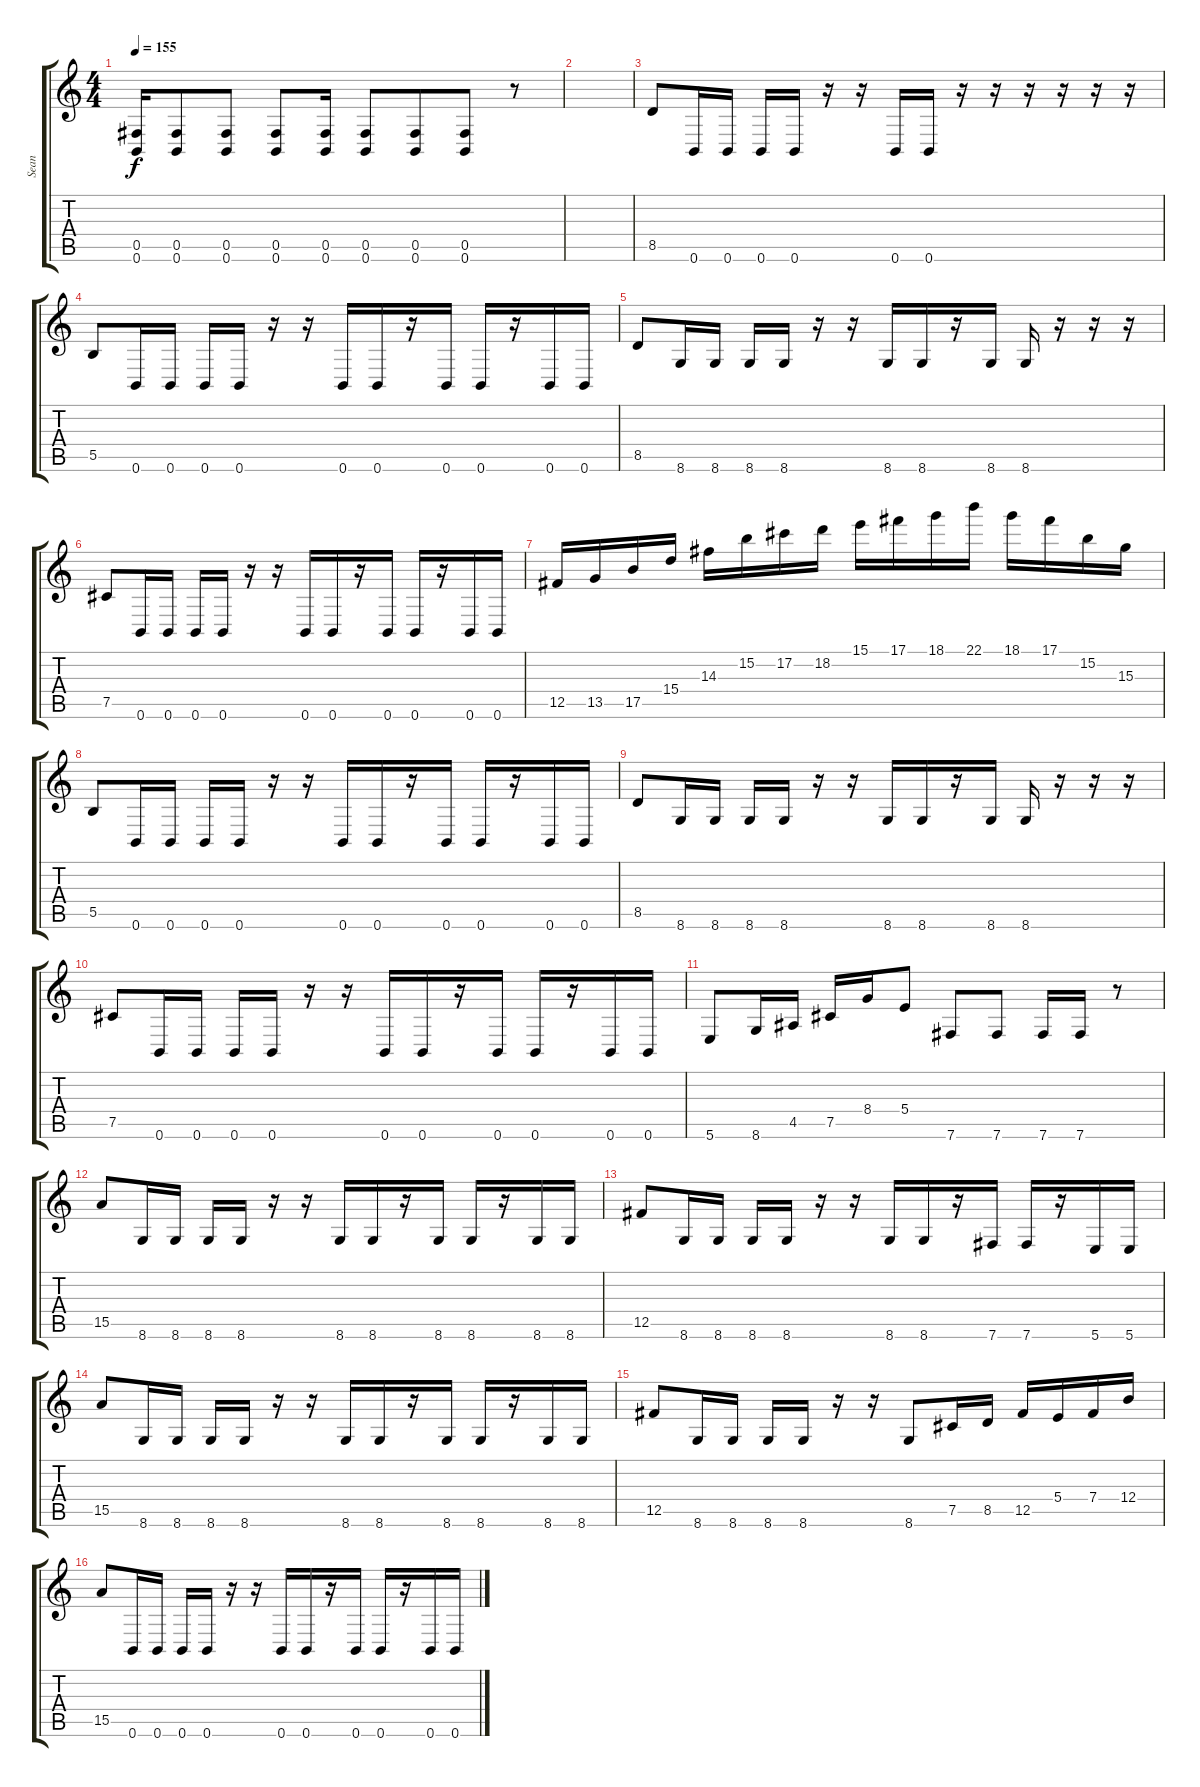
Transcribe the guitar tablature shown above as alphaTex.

\track ("Sean" "Sean") {instrument overdrivenguitar}
\staff {score tabs}
\tuning (Db4 Ab3 E3 B2 Gb2 B1) {hide}
\ts (4 4)
\tempo 155
\clef g2
\ks c
(0.5 0.6).16{dy f beam merge} (0.5 0.6).8{beam merge} (0.5 0.6).8 (0.5 0.6).8{beam merge} (0.5 0.6).16 (0.5 0.6).8{beam merge} (0.5 0.6).8{beam merge} (0.5 0.6).8 r.8 |
|
8.5.8 0.6.16 0.6.16 0.6.16 0.6.16 r.16 r.16{beam merge} 0.6.16{beam merge} 0.6.16 r.16 r.16 r.16 r.16 r.16 r.16 |
5.5.8 0.6.16 0.6.16 0.6.16 0.6.16 r.16 r.16 0.6.16 0.6.16 r.16 0.6.16 0.6.16 r.16 0.6.16 0.6.16 |
8.5.8 8.6.16 8.6.16 8.6.16 8.6.16 r.16 r.16 8.6.16 8.6.16 r.16 8.6.16 8.6.16 r.16 r.16 r.16 |
7.5.8 0.6.16 0.6.16 0.6.16 0.6.16 r.16 r.16 0.6.16 0.6.16 r.16 0.6.16 0.6.16 r.16 0.6.16 0.6.16 |
12.5.16 13.5.16 17.5.16 15.4.16 14.3.16 15.2.16 17.2.16 18.2.16 15.1.16 17.1.16 18.1.16 22.1.16 18.1.16 17.1.16 15.2.16 15.3.16 |
5.5.8 0.6.16 0.6.16 0.6.16 0.6.16 r.16 r.16 0.6.16 0.6.16 r.16 0.6.16 0.6.16 r.16 0.6.16 0.6.16 |
8.5.8 8.6.16 8.6.16 8.6.16 8.6.16 r.16 r.16 8.6.16 8.6.16 r.16 8.6.16 8.6.16 r.16 r.16 r.16 |
7.5.8 0.6.16 0.6.16 0.6.16 0.6.16 r.16 r.16 0.6.16 0.6.16 r.16 0.6.16 0.6.16 r.16 0.6.16 0.6.16 |
5.6.8 8.6.16 4.5.16 7.5.16 8.4.16 5.4.8 7.6.8 7.6.8 7.6.16 7.6.16 r.8 |
15.5.8 8.6.16 8.6.16 8.6.16 8.6.16 r.16 r.16 8.6.16 8.6.16 r.16 8.6.16 8.6.16 r.16 8.6.16 8.6.16 |
12.5.8 8.6.16 8.6.16 8.6.16 8.6.16 r.16 r.16 8.6.16 8.6.16 r.16 7.6.16 7.6.16 r.16 5.6.16 5.6.16 |
15.5.8 8.6.16 8.6.16 8.6.16 8.6.16 r.16 r.16 8.6.16 8.6.16 r.16 8.6.16 8.6.16 r.16 8.6.16 8.6.16 |
12.5.8 8.6.16 8.6.16 8.6.16 8.6.16 r.16 r.16 8.6.8 7.5.16 8.5.16 12.5.16 5.4.16 7.4.16 12.4.16 |
15.5.8 0.6.16 0.6.16 0.6.16 0.6.16 r.16 r.16 0.6.16 0.6.16 r.16 0.6.16 0.6.16 r.16 0.6.16 0.6.16
